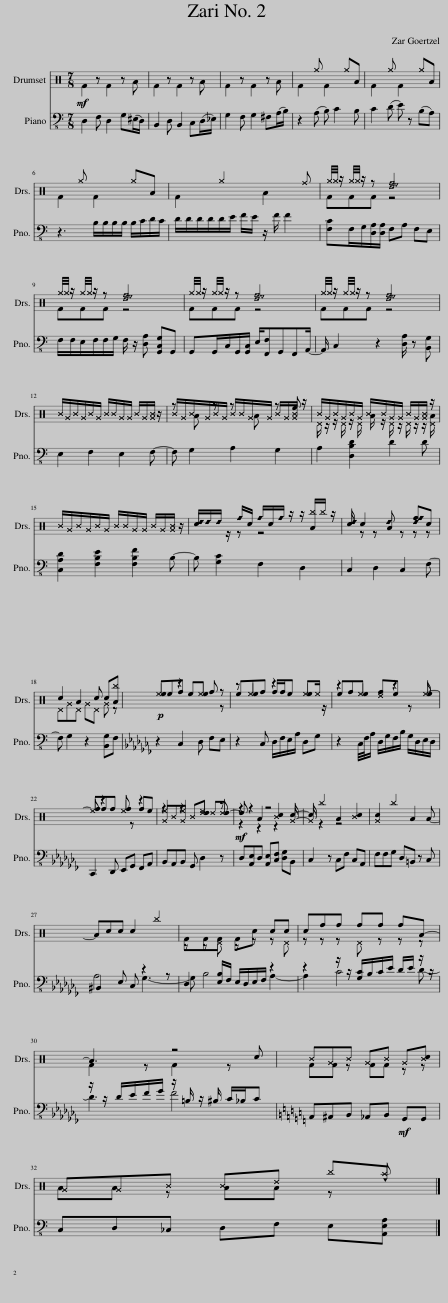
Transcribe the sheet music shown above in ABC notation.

X:1
%%score ( 1 2 3 ) ( 4 5 )
L:1/8
M:7/8
I:linebreak $
K:C
V:1 perc
K:none
V:2 perc
K:none
V:3 perc
K:none
V:4 bass-8
V:5 bass-8
V:1
!mf! F2 z F2 z A | F2 z F2 z A | F2 z F2 z A | F2 ^g F2 ^gA | F2 ^g F2 ^gA |$ %5
 F2 ^g F2 ^gA | F2 ^g2 A2 ^f | ^g/4^g/4 z/ ^g/4^g/4 z/ z [_de_f]4 |$ ^g/4^g/4 z/ ^g/4^g/4 z/ z [_de_f]4 | ^g/4^g/4 z/ ^g/4^g/4 z/ z [_de_f]4 | %10
 ^g/4^g/4 z/ ^g/4^g/4 z/ z [_de_f]4 |$ ^B/^G/^B/^G/^B/^G/ ^B/^B/^G/^G/ ^B/^G/[^G^B]/ z/ | ^B/^G/^B/^G/^B/^G/ ^B/^B/^G/^G/ ^B/^G/[^G^B]/ z/ | ^B/^G/^B/^G/^B/^G/ ^B/^B/^G/^G/ ^B/^G/[^G^B]/ z/ |$ ^B/^G/^B/^G/^B/^G/ ^B/^B/^G/^G/ ^B/^G/[^G^B]/ z/ | %15
 c2 _f/c/ _f/c/_f/ z/ z/ [A^b]/^b/ z/ | c c2 A2 [_df_f]c |$ c2 A2 c c[A^b] |!p! ^e2 z2 ^e2 z | z ^e2 z2 ^e2 | %20
 z2 ^e2 z2 ^e- |$ ^e z2 ^e2 z2 | ^e2 ^e2 ^e2 z |!mf! z2 A2 [^Bc]2 c- | c ^b2 A2 [^Bc]2 | %25
 [^Gc]2 ^b2 A2 A- |$ Acc c2 ^b2 | FFF Fc cc | cff ff fA- |$ A3 z4 | %30
 ^B^G^B ^G^B ^G[^Bc] |$ ^G^G^B ^B^d ^be |] %32
V:2
 x7 | x7 | x7 | x7 | x7 |$ %5
 x7 | x7 | FFF z4 |$ FFF z4 | FFF z4 | %10
 FFF z4 |$ x7 | x7 | ^D/ z/ z/ ^D/ z/ ^D/ A/ z/ ^D/ z/ ^D/ z/ z/ [^DA]/ |$ x7 | %15
 _d/_d/_d/ z/ z z4 | _d z z _d z z z |$ ^D^G^D ^G^D ^G z | eef ee f z | eef f/f/e e^e/ z/ | %20
 efe [^df]e z e |$ fff f z fe | ^G^B^G ^B^d ^d^d | z2 z2 z2 ^G- | ^G z2 z4 | %25
 x7 |$ x7 | z z ^D z z z ^D | z z z ^D z z z |$ F2 z F2 z c | %30
 FF z FF z z |$ AA z AA z ^a |] %32
V:3
 x7 | x7 | x7 | x7 | x7 |$ %5
 x7 | x7 | x7 |$ x7 | x7 | %10
 x7 |$ x7 | z A z z A z e | x7 |$ x7 | %15
 x7 | x7 |$ x7 | x7 | x7 | %20
 x7 |$ x7 | z2 z2 d2 d- | d z2 z4 | x7 | %25
 x7 |$ x7 | x7 | x7 |$ x7 | %30
 x7 |$ x7 |] %32
V:4
 D,2 F, D,2 G,(^E,/D,/) | B,,2 D, B,,2 C,(D,/_E,/) | G,2 F, G,2 ^F,(A,/B,/) | z2 (A, B,) C2 B, | C2 (D E) z (B,A,) |$ %5
 z3 B,/B,/B,/B,/ B,/C/D/C/ | D/D/D/D/D/E/ F/E/ z/ F/ F2 | [F,C]F,/G,/[D,A,]/[D,A,]/ F,A, F,E, |$ F,/F,/E,/F,/F,/G,/ F,/ z/ [D,A,] [G,,C,G,]G,, | G,,G,,/C,/G,,/[G,,C,]/ E,/[F,,F,]G,,F,,A,,/- | %10
 A,,/ C,2 z2 [D,A,]/ z [B,,G,] |$ E,2 F,2 E,2 F,- | F, G,2 A,2 G,2 | A,2 [D,B,D]2 D2 D |$ [C,A,D]2 [F,B,E]2 [F,B,F]2 B,- | %15
 B, [G,C]2 F,2 D,2 | C,2 D,2 C,2 F,- |$ F, G,2 z2 [B,,G,]F, |[K:Cb] z2 C,2 D, F,E, | z2 C, D,/F,/E,/A,/ D,G, | %20
 z2 C,/4F,/4A,/ D,/G,/F,/B,/ G,/D,/E,/D,/ |$ C,,2 D,, E,,G,, F,,A,, | B,,A,,B,, G,, D,2 z | D,[A,,E,]D, [A,,E,][C,F,] [D,G,]B,, | C,2 z C,F, C,A,, | %25
 F,F,G, D,=B,, z C, |$ ^B,,2 E, C, z2 z | D,2 [E,B,]/F,/ E,/D,/E,/F,/ z2 | z2 z/ z/ [G,C]/B,/C/E/ D/E/ z/ z/ |$ z/ z/ D/E/F/G/ z/ =B,/ z/ ^B,/ C/_B,/C | %30
[K:C] A,,^A,,B,, _A,,B,,!mf! G,,G,, |$ C,D,_C, D,F, E,[A,,E,A,] |] %32
V:5
 x7 | x7 | x7 | x7 | x7 |$ %5
 x7 | x7 | x7 |$ x7 | x7 | %10
 x7 |$ x7 | x7 | x7 |$ x7 | %15
 x7 | x7 |$ x7 |[K:Cb] x7 | x7 | %20
 x7 |$ x7 | x7 | x7 | x7 | %25
 x7 |$ A,4 G,3- | G, B,4 A,2- | A,2 C4 D- |$ D3 F4 | %30
[K:C] x7 |$ x7 |] %32
